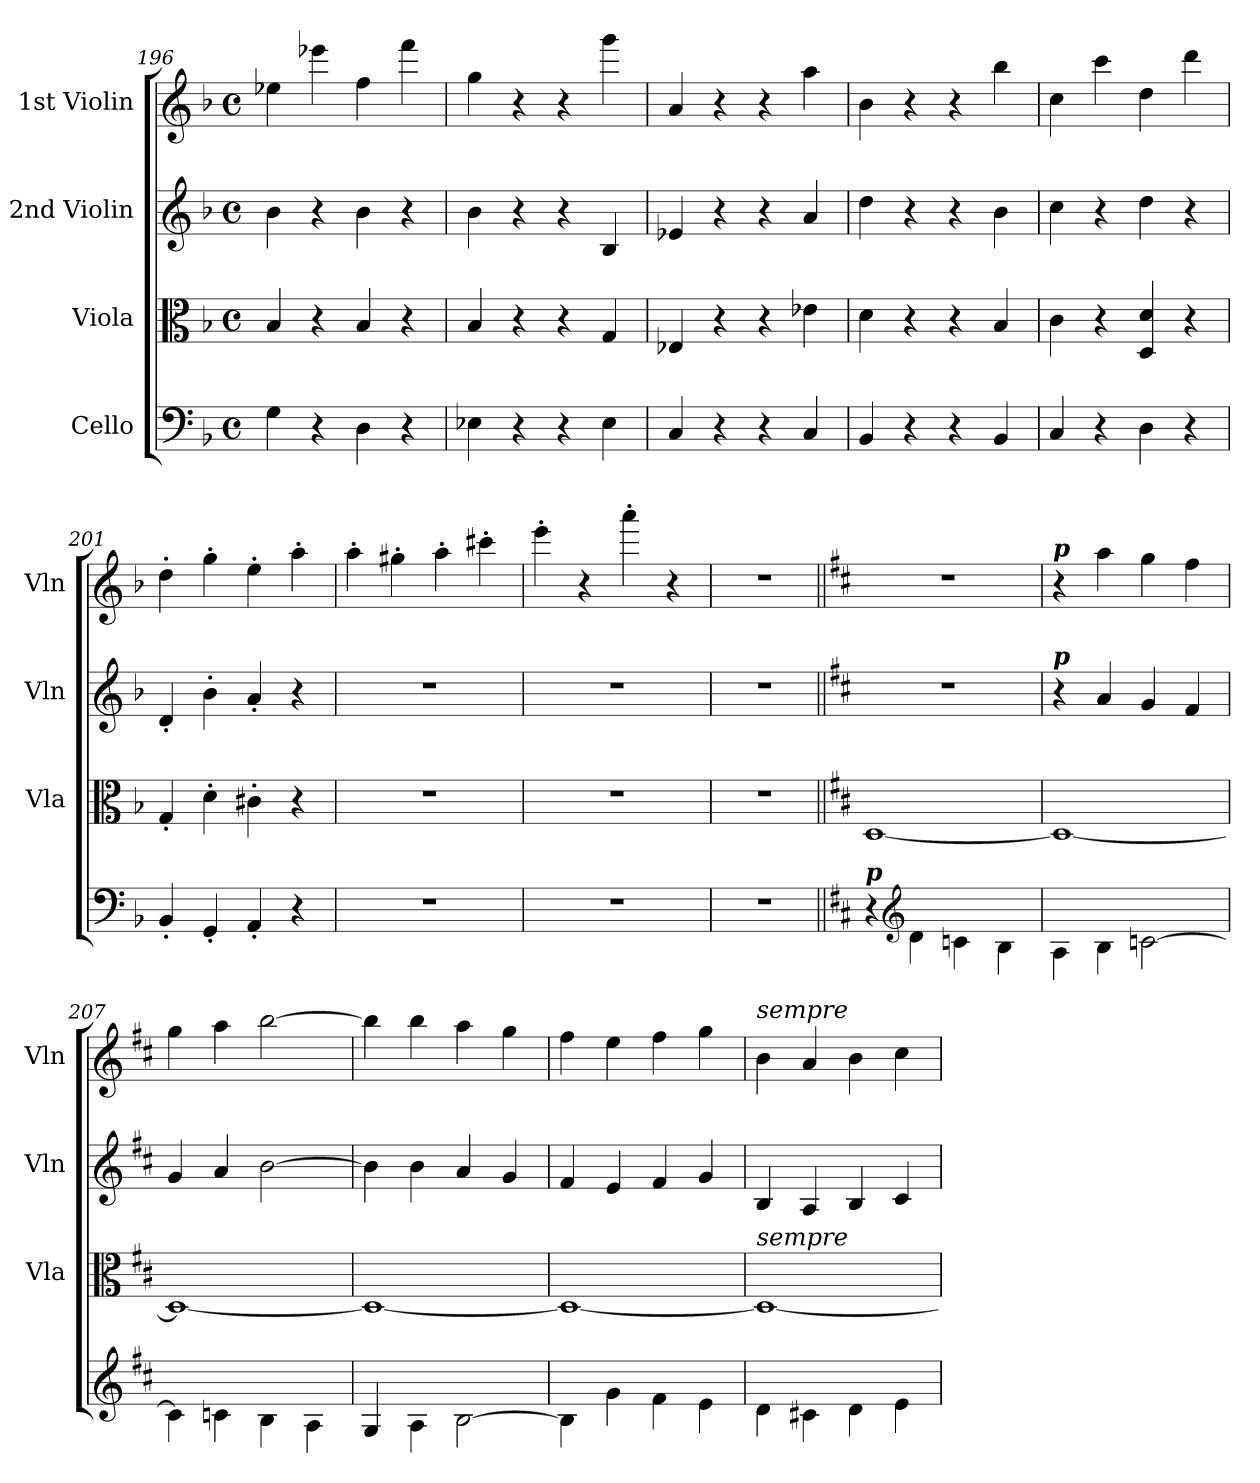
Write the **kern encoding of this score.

**kern	**kern	**kern	**kern
*part4	*part3	*part2	*part1
*staff4	*staff3	*staff2	*staff1
*I"Cello	*I"Viola	*I"2nd Violin	*I"1st Violin
*	*I'Vla	*I'Vln	*I'Vln
*clefF4	*clefC3	*clefG2	*clefG2
*k[b-]	*k[b-]	*k[b-]	*k[b-]
*F:	*F:	*F:	*F:
*M4/4	*M4/4	*M4/4	*M4/4
*met(c)	*met(c)	*met(c)	*met(c)
=196	=196	=196	=196
4G\	4B-/	4b-\	4ee-X\
4r	4r	4r	4eee-X\
4D\	4B-/	4b-\	4ff\
4r	4r	4r	4fff\
!!LO:LB:g=z
=197	=197	=197	=197
4E-X\	4B-/	4b-\	4gg\
4r	4r	4r	4r
4r	4r	4r	4r
4E-\	4G/	4B-/	4ggg\
=198	=198	=198	=198
4C/	4E-X/	4e-X/	4a/
4r	4r	4r	4r
4r	4r	4r	4r
4C/	4e-X\	4a/	4aa\
=199	=199	=199	=199
4BB-/	4d\	4dd\	4b-\
4r	4r	4r	4r
4r	4r	4r	4r
4BB-/	4B-/	4b-\	4bb-\
=200	=200	=200	=200
4C/	4c\	4cc\	4cc\
4r	4r	4r	4ccc\
4D\	4D/ 4d/	4dd\	4dd\
4r	4r	4r	4ddd\
=201	=201	=201	=201
4BB-'/	4G'/	4d'/	4dd'\
4GG'/	4d'\	4b-'\	4gg'\
4AA'/	4c#X'\	4a'/	4ee'\
4r	4r	4r	4aa'\
=202	=202	=202	=202
1r	1r	1r	4aa'\
.	.	.	4gg#X'\
.	.	.	4aa'\
.	.	.	4ccc#X'\
!!LO:PB:g=z
=203	=203	=203	=203
1r	1r	1r	4eee'\
.	.	.	4r
.	.	.	4aaa'\
.	.	.	4r
=204	=204	=204	=204
1r	1r	1r	1r
=205||	=205||	=205||	=205||
*k[f#c#]	*k[f#c#]	*k[f#c#]	*k[f#c#]
*D:	*D:	*D:	*D:
!LO:TX:a:Bi:t=p	!	!	!
4r	[1D	1r	1r
*clefG2	*	*	*
4d\	.	.	.
4cn\	.	.	.
4B\	.	.	.
=206	=206	=206	=206
!	!	!	!LO:TX:a:Bi:t=p
!	!	!LO:TX:a:Bi:t=p	!
4A\	1D_	4r	4r
4B\	.	4a/	4aa\
[2cn\	.	4g/	4gg\
.	.	4f#/	4ff#\
=207	=207	=207	=207
4c\]	1D_	4g/	4gg\
4cn\	.	4a/	4aa\
4B\	.	[2b\	[2bb\
4A\	.	.	.
=208	=208	=208	=208
4G/	1D_	4b\]	4bb\]
4A\	.	4b\	4bb\
[2B\	.	4a/	4aa\
.	.	4g/	4gg\
!!LO:LB:g=z
=209	=209	=209	=209
4B\]	1D_	4f#/	4ff#\
4g\	.	4e/	4ee\
4f#\	.	4f#/	4ff#\
4e\	.	4g/	4gg\
=210	=210	=210	=210
!	!	!	!LO:TX:a:i:t=sempre
!	!LO:TX:a:i:t=sempre	!	!
4d\	1D_	4B/	4b\
4c#X\	.	4A/	4a/
4d\	.	4B/	4b\
4e\	.	4c#/	4cc#\
=	=	=	=
*-	*-	*-	*-
